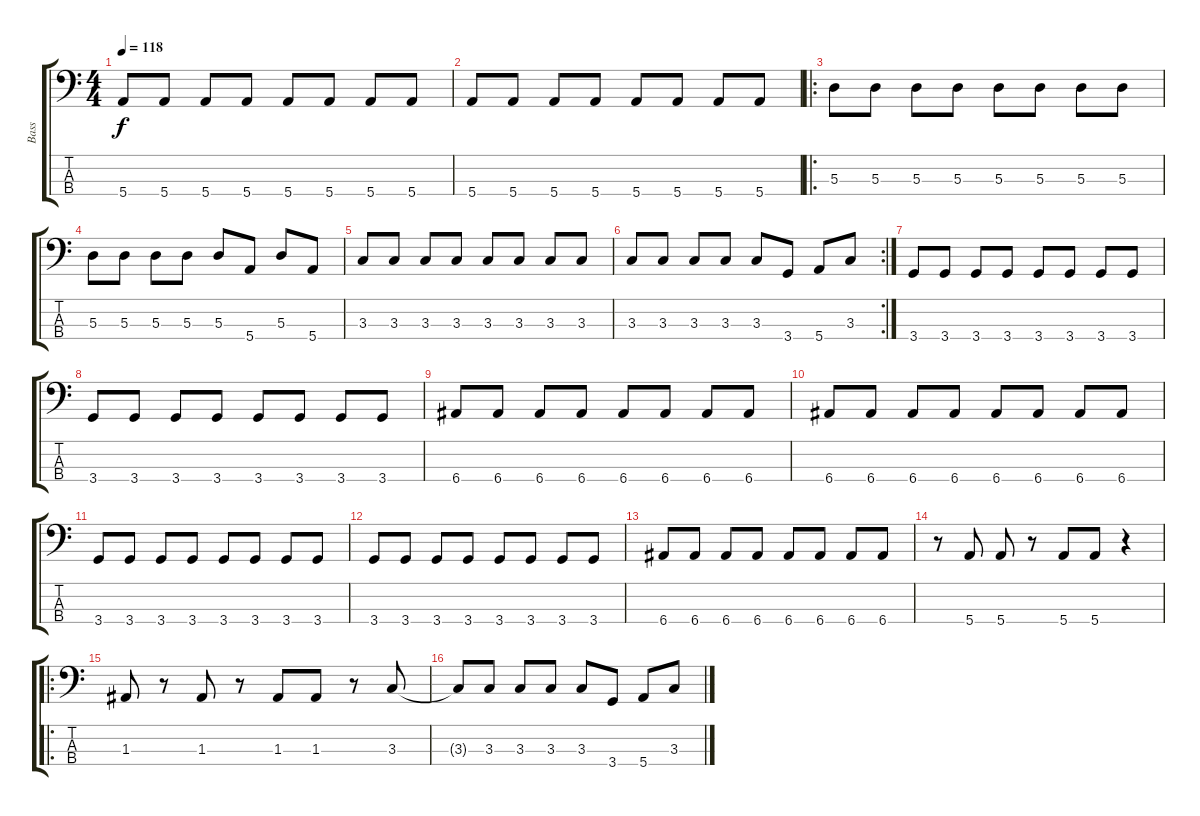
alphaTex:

\track ("Bass" "Bass") {instrument acousticbass}
\staff {score tabs}
\tuning (G2 D2 A1 E1) {hide}
\ts (4 4)
\tempo 118
\clef f4
\ks c
5.4.8{dy f} 5.4.8 5.4.8 5.4.8 5.4.8 5.4.8 5.4.8 5.4.8 |
5.4.8 5.4.8 5.4.8 5.4.8 5.4.8 5.4.8 5.4.8 5.4.8 |
\ro
5.3.8 5.3.8 5.3.8 5.3.8 5.3.8 5.3.8 5.3.8 5.3.8 |
5.3.8 5.3.8 5.3.8 5.3.8 5.3.8 5.4.8 5.3.8 5.4.8 |
3.3.8 3.3.8 3.3.8 3.3.8 3.3.8 3.3.8 3.3.8 3.3.8 |
\rc 2
3.3.8 3.3.8 3.3.8 3.3.8 3.3.8 3.4.8 5.4.8 3.3.8 |
3.4.8 3.4.8 3.4.8 3.4.8 3.4.8 3.4.8 3.4.8 3.4.8 |
3.4.8 3.4.8 3.4.8 3.4.8 3.4.8 3.4.8 3.4.8 3.4.8 |
6.4.8 6.4.8 6.4.8 6.4.8 6.4.8 6.4.8 6.4.8 6.4.8 |
6.4.8 6.4.8 6.4.8 6.4.8 6.4.8 6.4.8 6.4.8 6.4.8 |
3.4.8 3.4.8 3.4.8 3.4.8 3.4.8 3.4.8 3.4.8 3.4.8 |
3.4.8 3.4.8 3.4.8 3.4.8 3.4.8 3.4.8 3.4.8 3.4.8 |
6.4.8 6.4.8 6.4.8 6.4.8 6.4.8 6.4.8 6.4.8 6.4.8 |
r.8 5.4.8 5.4.8 r.8 5.4.8 5.4.8 r.4 |
\ro
1.3.8 r.8 1.3.8 r.8 1.3.8 1.3.8 r.8 3.3.8 |
3.3{t}.8 3.3.8 3.3.8 3.3.8 3.3.8 3.4.8 5.4.8 3.3.8
